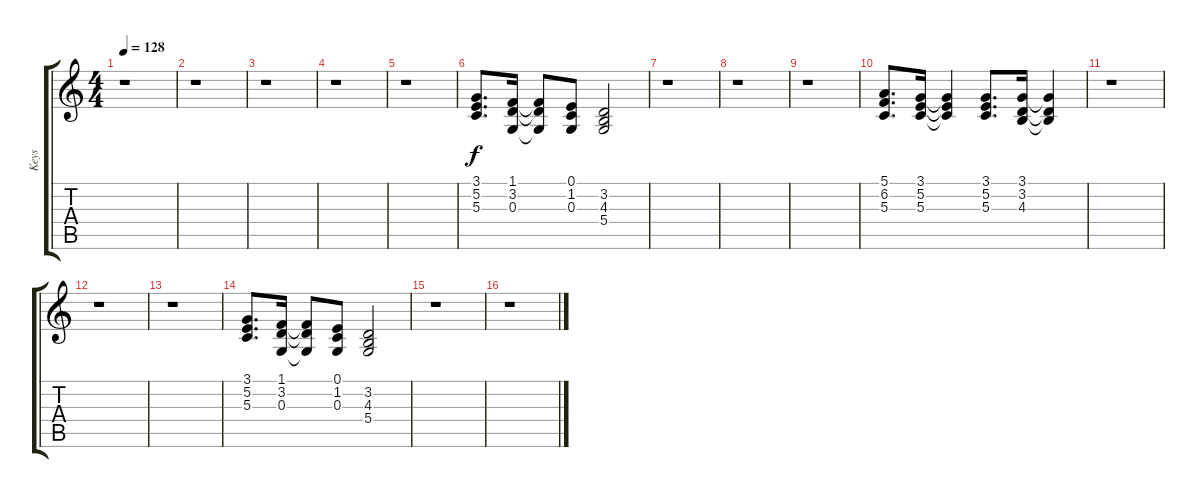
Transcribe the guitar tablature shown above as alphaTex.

\track ("Keys" "Keys") {instrument synthbrass1}
\staff {score tabs}
\tuning (E4 B3 G3 D3 A2 E2) {hide}
\ts (4 4)
\tempo 128
\clef g2
\ks c
r.1{dy f} |
r.1 |
r.1 |
r.1 |
r.1 |
(3.1 5.2 5.3).8{d} (1.1 3.2 0.3).16 (1.1{t} 3.2{t} 0.3{t}).8 (0.1 1.2 0.3).8 (3.2 4.3 5.4).2 |
r.1 |
r.1 |
r.1 |
(5.1 6.2 5.3).8{d} (3.1 5.2 5.3).16 (3.1{t} 5.2{t} 5.3{t}).4 (3.1 5.2 5.3).8{d} (3.1 3.2 4.3).16 (3.1{t} 3.2{t} 4.3{t}).4 |
r.1 |
r.1 |
r.1 |
(3.1 5.2 5.3).8{d} (1.1 3.2 0.3).16 (1.1{t} 3.2{t} 0.3{t}).8 (0.1 1.2 0.3).8 (3.2 4.3 5.4).2 |
r.1 |
r.1
